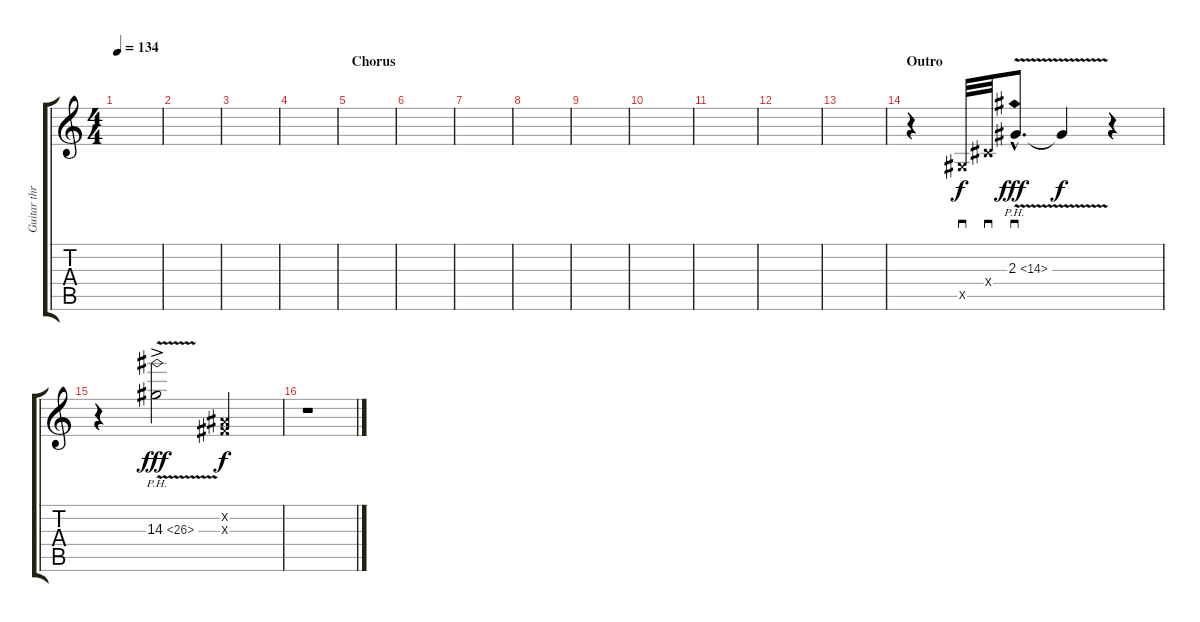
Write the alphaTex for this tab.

\track ("Guitar three (lead guitar)" "Guitar thr") {instrument distortionguitar}
\staff {score tabs}
\tuning (Eb4 Bb3 Gb3 Db3 Ab2 Eb2) {hide}
\ts (4 4)
\tempo 134
\clef g2
\ks c
|
|
|
|
\section ("" "Chorus")
|
|
|
|
|
|
|
|
|
\section ("" "Outro")
r.4 0.5{x}.32{sd} 0.4{x}.32{sd} 2.3{ph 12 v hac}.8{d sd dy fff} 2.3{t}.4{dy f} r.4 |
r.4 14.3{ph 12 v ac}.2{dy fff} (0.2{x} 0.3{x}).4{dy f} |
r.1
